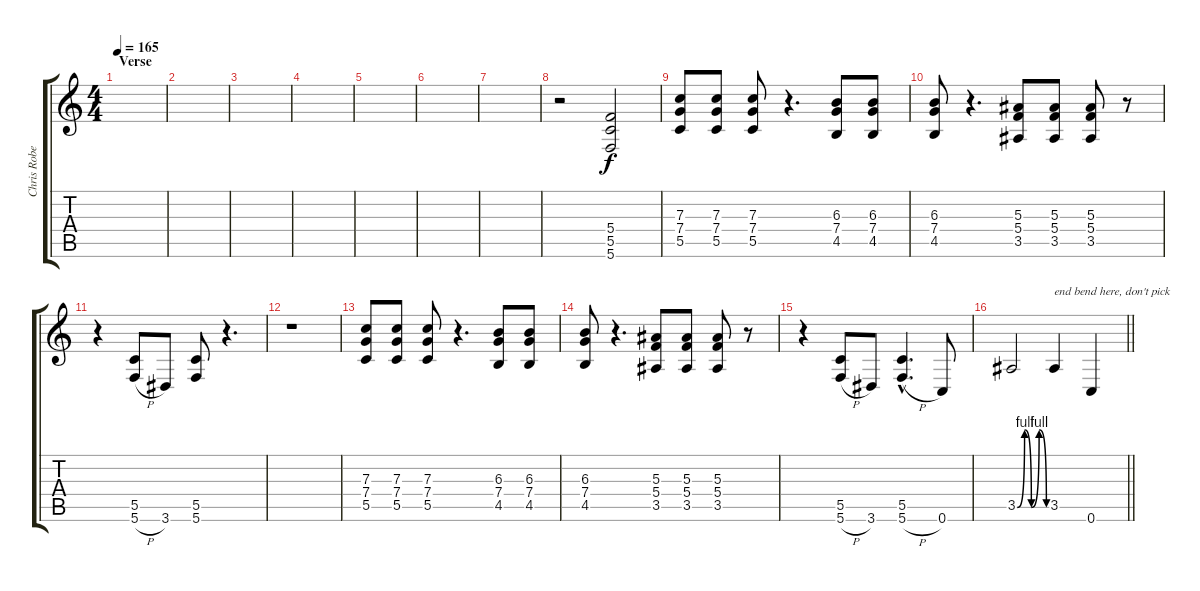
\track ("Chris Robertson" "Chris Robe") {instrument distortionguitar}
\staff {score tabs}
\tuning (D4 A3 F3 C3 G2 C2) {hide}
\ts (4 4)
\section ("" "Verse")
\tempo 165
\clef g2
\ks c
|
|
|
|
|
|
|
r.2 (5.4 5.5 5.6).2 |
(7.3 7.4 5.5).8 (7.3 7.4 5.5).8 (7.3 7.4 5.5).8 r.4{d} (6.3 7.4 4.5).8 (6.3 7.4 4.5).8 |
(6.3 7.4 4.5).8 r.4{d} (5.3 5.4 3.5).8 (5.3 5.4 3.5).8 (5.3 5.4 3.5).8 r.8 |
r.4 (5.5 5.6{h}).8 3.6.8 (5.5 5.6).8 r.4{d} |
r.1 |
(7.3 7.4 5.5).8 (7.3 7.4 5.5).8 (7.3 7.4 5.5).8 r.4{d} (6.3 7.4 4.5).8 (6.3 7.4 4.5).8 |
(6.3 7.4 4.5).8 r.4{d} (5.3 5.4 3.5).8 (5.3 5.4 3.5).8 (5.3 5.4 3.5).8 r.8 |
r.4 (5.5 5.6{h}).8 3.6.8 (5.5{hac} 5.6{h hac}).4{d} 0.6.8 |
\barLineRight lightlight
3.5{be (custom 0 0 15 4 29 0 45 4 60 0)}.2 3.5.4{txt "end bend here, don't pick"} 0.6.4
